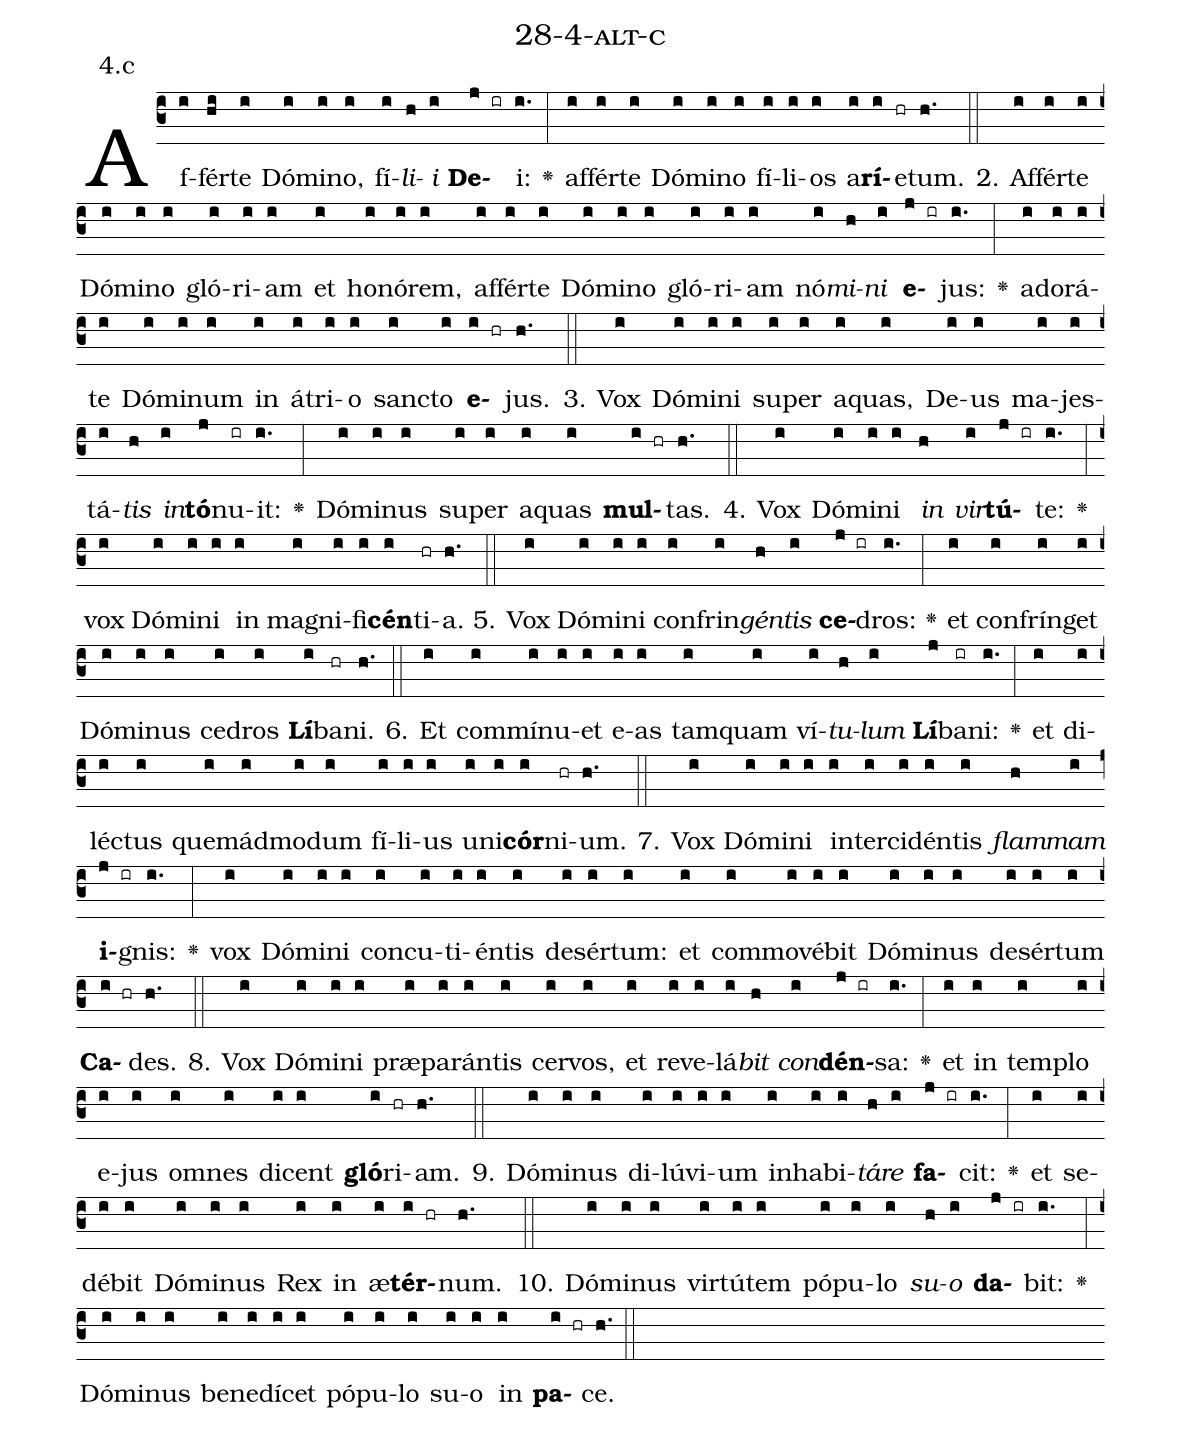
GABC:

name: 28-4-alt-c;
annotation: 4.c;
%%
(c3)Af(i)fér(hi)te(i) Dó(i)mi(i)no,(i) fí(i)<i>li</i>(h)<i>i</i>(i) <b>De</b>(j ir)i:(i.) <v>\greheightstar</v>(:) af(i)fér(i)te(i) Dó(i)mi(i)no(i) fí(i)li(i)os(i) a(i)<b>rí</b>(i)e(hr)tum.(h.) (::)
2. Af(i)fér(i)te(i) Dó(i)mi(i)no(i) gló(i)ri(i)am(i) et(i) ho(i)nó(i)rem,(i) af(i)fér(i)te(i) Dó(i)mi(i)no(i) gló(i)ri(i)am(i) nó(i)<i>mi</i>(h)<i>ni</i>(i) <b>e</b>(j ir)jus:(i.) <v>\greheightstar</v>(:) ad(i)o(i)rá(i)te(i) Dó(i)mi(i)num(i) in(i) á(i)tri(i)o(i) sanc(i)to(i) <b>e</b>(i hr)jus.(h.) (::)
3. Vox(i) Dó(i)mi(i)ni(i) su(i)per(i) a(i)quas,(i) De(i)us(i) ma(i)jes(i)tá(i)<i>tis</i>(h) <i>in</i>(i)<b>tó</b>(j)nu(ir)it:(i.) <v>\greheightstar</v>(:) Dó(i)mi(i)nus(i) su(i)per(i) a(i)quas(i) <b>mul</b>(i hr)tas.(h.) (::)
4. Vox(i) Dó(i)mi(i)ni(i) <i>in</i>(h) <i>vir</i>(i)<b>tú</b>(j ir)te:(i.) <v>\greheightstar</v>(:) vox(i) Dó(i)mi(i)ni(i) in(i) ma(i)gni(i)fi(i)<b>cén</b>(i)ti(hr)a.(h.) (::)
5. Vox(i) Dó(i)mi(i)ni(i) con(i)frin(i)<i>gén</i>(h)<i>tis</i>(i) <b>ce</b>(j ir)dros:(i.) <v>\greheightstar</v>(:) et(i) con(i)frín(i)get(i) Dó(i)mi(i)nus(i) ce(i)dros(i) <b>Lí</b>(i)ba(hr)ni.(h.) (::)
6. Et(i) com(i)mí(i)nu(i)et(i) e(i)as(i) tam(i)quam(i) ví(i)<i>tu</i>(h)<i>lum</i>(i) <b>Lí</b>(j)ba(ir)ni:(i.) <v>\greheightstar</v>(:) et(i) di(i)léc(i)tus(i) quem(i)ád(i)mo(i)dum(i) fí(i)li(i)us(i) u(i)ni(i)<b>cór</b>(i)ni(hr)um.(h.) (::)
7. Vox(i) Dó(i)mi(i)ni(i) in(i)ter(i)ci(i)dén(i)tis(i) <i>flam</i>(h)<i>mam</i>(i) <b>i</b>(j ir)gnis:(i.) <v>\greheightstar</v>(:) vox(i) Dó(i)mi(i)ni(i) con(i)cu(i)ti(i)én(i)tis(i) de(i)sér(i)tum:(i) et(i) com(i)mo(i)vé(i)bit(i) Dó(i)mi(i)nus(i) de(i)sér(i)tum(i) <b>Ca</b>(i hr)des.(h.) (::)
8. Vox(i) Dó(i)mi(i)ni(i) præ(i)pa(i)rán(i)tis(i) cer(i)vos,(i) et(i) re(i)ve(i)lá(i)<i>bit</i>(h) <i>con</i>(i)<b>dén</b>(j ir)sa:(i.) <v>\greheightstar</v>(:) et(i) in(i) tem(i)plo(i) e(i)jus(i) om(i)nes(i) di(i)cent(i) <b>gló</b>(i)ri(hr)am.(h.) (::)
9. Dó(i)mi(i)nus(i) di(i)lú(i)vi(i)um(i) in(i)ha(i)bi(i)<i>tá</i>(h)<i>re</i>(i) <b>fa</b>(j ir)cit:(i.) <v>\greheightstar</v>(:) et(i) se(i)dé(i)bit(i) Dó(i)mi(i)nus(i) Rex(i) in(i) æ(i)<b>tér</b>(i hr)num.(h.) (::)
10. Dó(i)mi(i)nus(i) vir(i)tú(i)tem(i) pó(i)pu(i)lo(i) <i>su</i>(h)<i>o</i>(i) <b>da</b>(j ir)bit:(i.) <v>\greheightstar</v>(:) Dó(i)mi(i)nus(i) be(i)ne(i)dí(i)cet(i) pó(i)pu(i)lo(i) su(i)o(i) in(i) <b>pa</b>(i hr)ce.(h.) (::)
